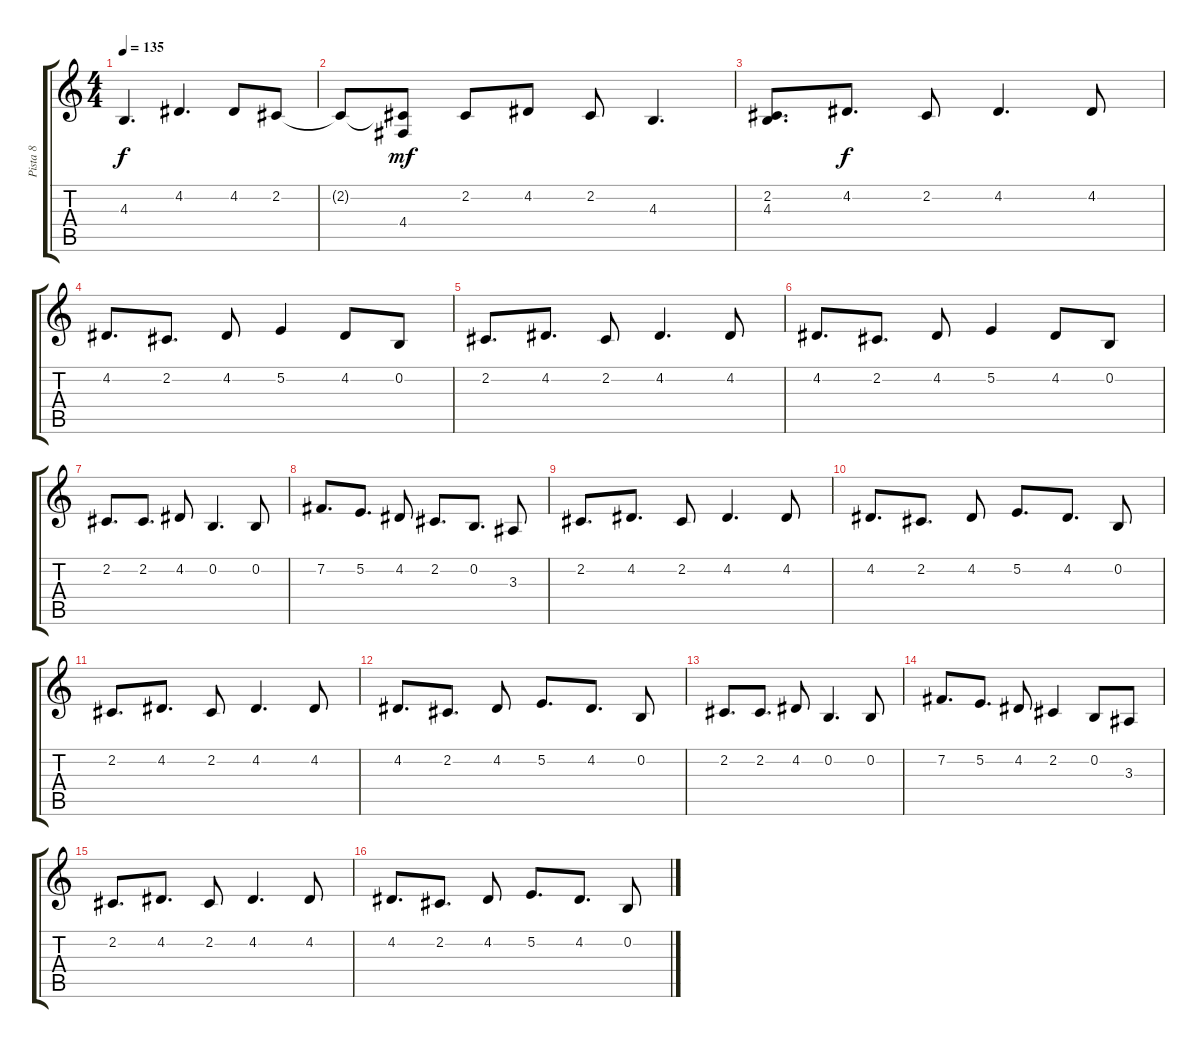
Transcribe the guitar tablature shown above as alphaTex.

\track ("Pista 8" "Pista 8") {instrument electricgrandpiano}
\staff {score tabs}
\tuning (E4 B3 G3 D3 A2 E2) {hide}
\ts (4 4)
\tempo 135
\clef g2
\ks c
4.3.4{d dy f} 4.2.4{d} 4.2.8 2.2.8 |
2.2{t}.8 (2.2{t} 4.4).8{dy mf} 2.2.8 4.2.8 2.2.8 4.3.4{d} |
(2.2 4.3).8{d} 4.2.8{d dy f} 2.2.8 4.2.4{d} 4.2.8 |
4.2.8{d} 2.2.8{d} 4.2.8 5.2.4 4.2.8 0.2.8 |
2.2.8{d} 4.2.8{d} 2.2.8 4.2.4{d} 4.2.8 |
4.2.8{d} 2.2.8{d} 4.2.8 5.2.4 4.2.8 0.2.8 |
2.2.8{d} 2.2.8{d} 4.2.8 0.2.4{d} 0.2.8 |
7.2.8{d} 5.2.8{d} 4.2.8 2.2.8{d} 0.2.8{d} 3.3.8 |
2.2.8{d} 4.2.8{d} 2.2.8 4.2.4{d} 4.2.8 |
4.2.8{d} 2.2.8{d} 4.2.8 5.2.8{d} 4.2.8{d} 0.2.8 |
2.2.8{d} 4.2.8{d} 2.2.8 4.2.4{d} 4.2.8 |
4.2.8{d} 2.2.8{d} 4.2.8 5.2.8{d} 4.2.8{d} 0.2.8 |
2.2.8{d} 2.2.8{d} 4.2.8 0.2.4{d} 0.2.8 |
7.2.8{d} 5.2.8{d} 4.2.8 2.2.4 0.2.8 3.3.8 |
2.2.8{d} 4.2.8{d} 2.2.8 4.2.4{d} 4.2.8 |
4.2.8{d} 2.2.8{d} 4.2.8 5.2.8{d} 4.2.8{d} 0.2.8
